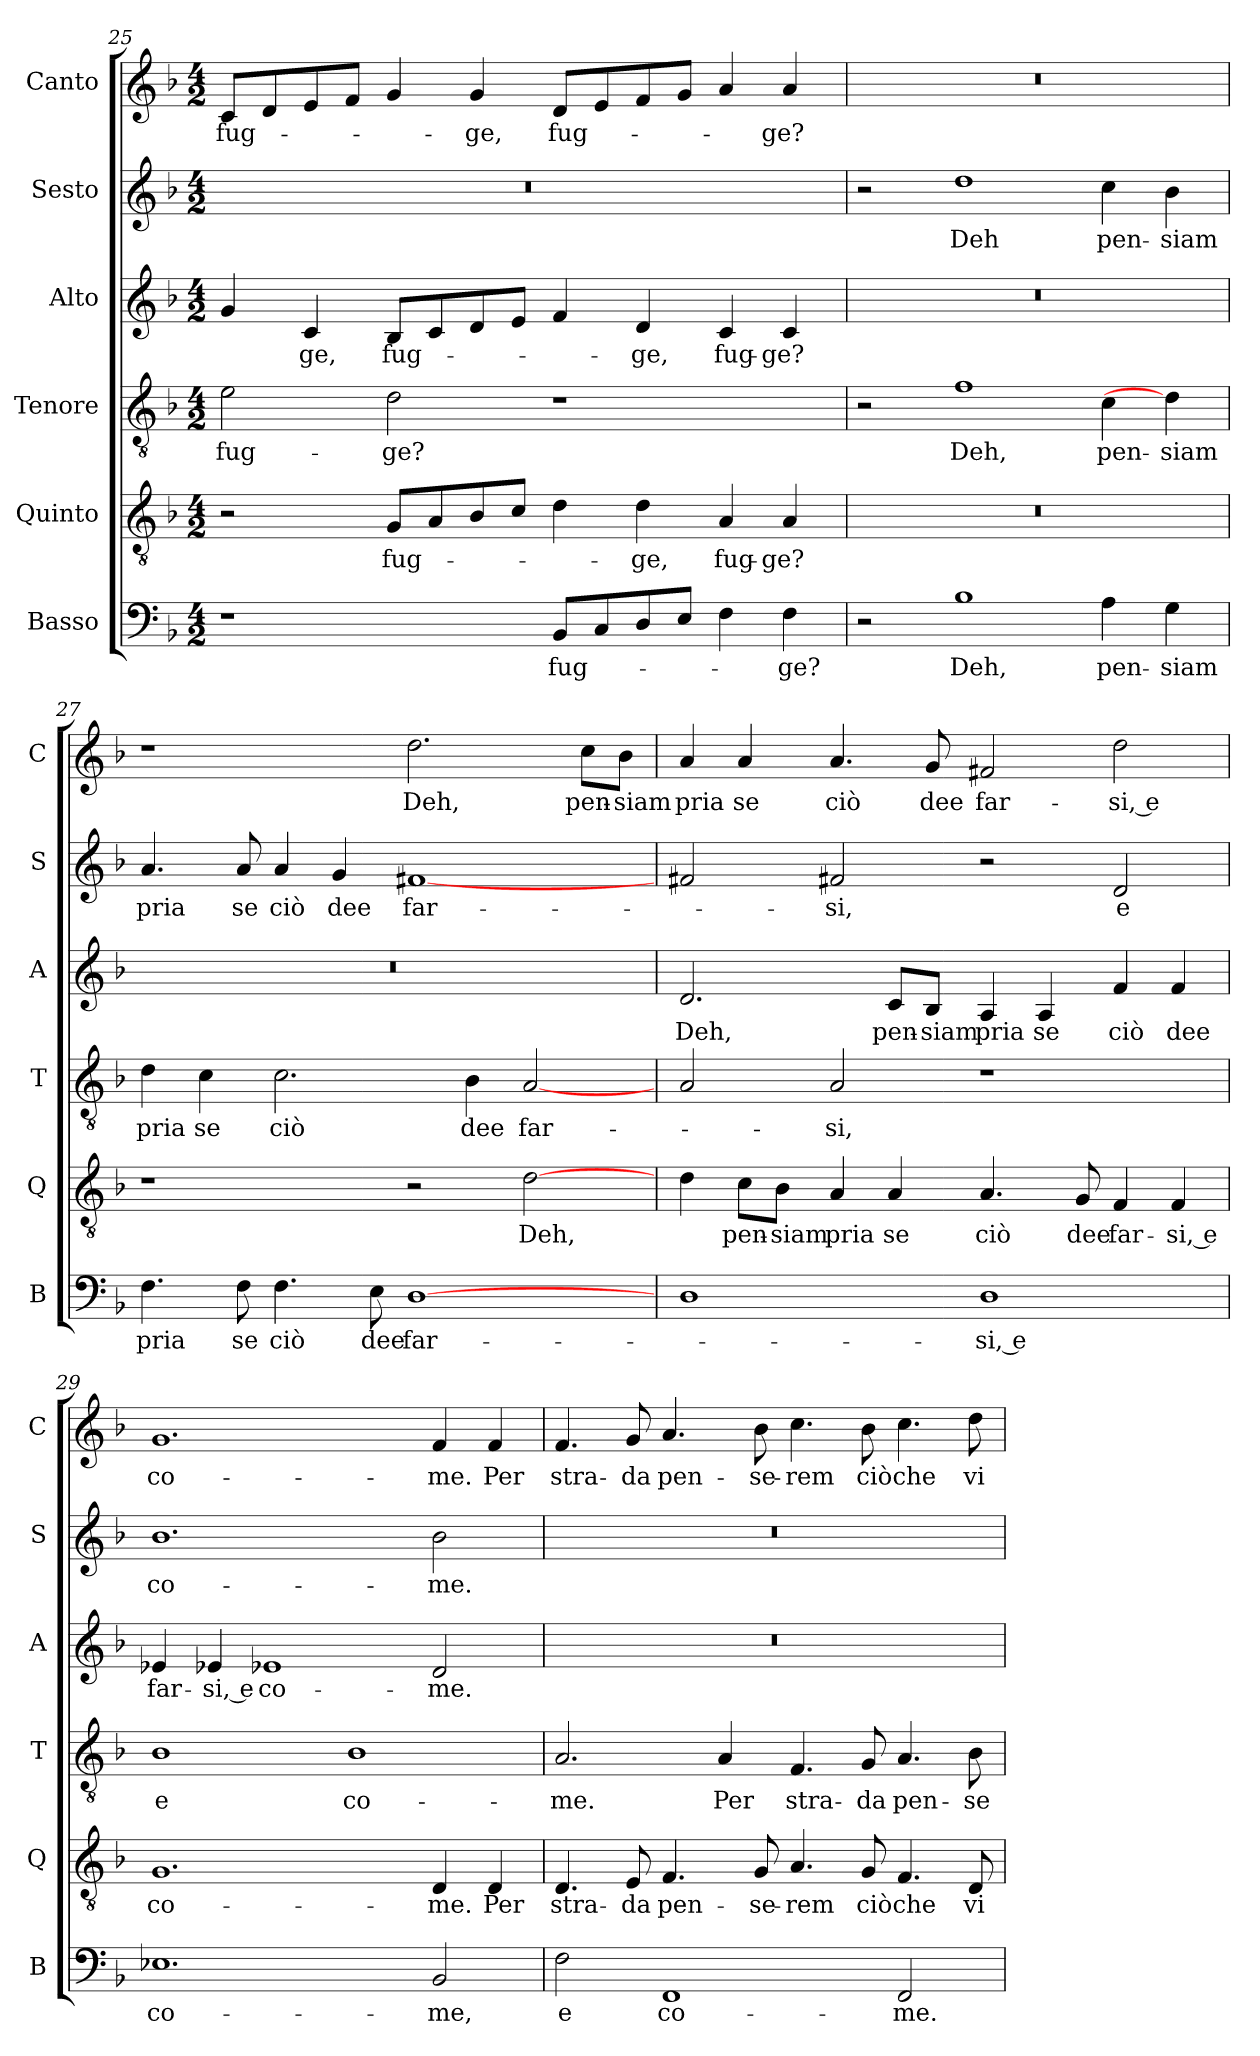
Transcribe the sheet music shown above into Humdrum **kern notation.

**kern	**text	**kern	**text	**kern	**text	**kern	**text	**kern	**text	**kern	**text
*part6	*part6	*part5	*part5	*part4	*part4	*part3	*part3	*part2	*part2	*part1	*part1
*staff6	*staff6	*staff5	*staff5	*staff4	*staff4	*staff3	*staff3	*staff2	*staff2	*staff1	*staff1
*I"Basso	*	*I"Quinto	*	*I"Tenore	*	*I"Alto	*	*I"Sesto	*	*I"Canto	*
*I'B	*	*I'Q	*	*I'T	*	*I'A	*	*I'S	*	*I'C	*
*clefF4	*	*clefGv2	*	*clefGv2	*	*clefG2	*	*clefG2	*	*clefG2	*
*k[b-]	*	*k[b-]	*	*k[b-]	*	*k[b-]	*	*k[b-]	*	*k[b-]	*
*d:	*	*d:	*	*d:	*	*d:	*	*d:	*	*d:	*
*M4/2	*	*M4/2	*	*M4/2	*	*M4/2	*	*M4/2	*	*M4/2	*
=25	=25	=25	=25	=25	=25	=25	=25	=25	=25	=25	=25
1r	.	2r	.	2e	fug-	4g	.	0r	.	8cL	fug-
.	.	.	.	.	.	.	.	.	.	8d	.
.	.	.	.	.	.	4c	-ge,	.	.	8e	.
.	.	.	.	.	.	.	.	.	.	8fJ	.
.	.	8GL	fug-	2d	-ge?	8B-L	fug-	.	.	4g	.
.	.	8A	.	.	.	8c	.	.	.	.	.
.	.	8B-	.	.	.	8d	.	.	.	4g	-ge,
.	.	8cJ	.	.	.	8eJ	.	.	.	.	.
8BB-L	fug-	4d	.	1r	.	4f	.	.	.	8dL	fug-
8C	.	.	.	.	.	.	.	.	.	8e	.
8D	.	4d	-ge,	.	.	4d	-ge,	.	.	8f	.
8EJ	.	.	.	.	.	.	.	.	.	8gJ	.
4F	.	4A	fug-	.	.	4c	fug-	.	.	4a	.
4F	-ge?	4A	-ge?	.	.	4c	-ge?	.	.	4a	-ge?
=26	=26	=26	=26	=26	=26	=26	=26	=26	=26	=26	=26
2r	.	0r	.	2r	.	0r	.	2r	.	0r	.
1B-	Deh,	.	.	1f	Deh,	.	.	1dd	Deh	.	.
4A	pen-	.	.	4c	pen-	.	.	4cc	pen-	.	.
4G	-siam	.	.	4d]	-siam	.	.	4b-	-siam	.	.
=27	=27	=27	=27	=27	=27	=27	=27	=27	=27	=27	=27
4.F	pria	1r	.	4d	pria	0r	.	4.a	pria	1r	.
.	.	.	.	4c	se	.	.	.	.	.	.
8F	se	.	.	.	.	.	.	8a	se	.	.
4.F	ciò	.	.	2.c	ciò	.	.	4a	ciò	.	.
.	.	.	.	.	.	.	.	4g	dee	.	.
8E	dee	.	.	.	.	.	.	.	.	.	.
[1D	far-	2r	.	.	.	.	.	[1f#X	far-	2.dd	Deh,
.	.	.	.	4B-	dee	.	.	.	.	.	.
.	.	[2d	Deh,	[2A	far-	.	.	.	.	.	.
.	.	.	.	.	.	.	.	.	.	8ccL	pen-
.	.	.	.	.	.	.	.	.	.	8b-J	-siam
=28	=28	=28	=28	=28	=28	=28	=28	=28	=28	=28	=28
1D	.	4d	.	2A	.	2.d	Deh,	2f#X	.	4a	pria
.	.	8cL	pen-	.	.	.	.	.	.	4a	se
.	.	8B-J	-siam	.	.	.	.	.	.	.	.
.	.	4A	pria	2A	-si,	.	.	2f#X	-si,	4.a	ciò
.	.	4A	se	.	.	8cL	pen-	.	.	.	.
.	.	.	.	.	.	8B-J	-siam	.	.	8g	dee
1D	-si, e	4.A	ciò	1r	.	4A	pria	2r	.	2f#X	far-
.	.	.	.	.	.	4A	se	.	.	.	.
.	.	8G	dee	.	.	.	.	.	.	.	.
.	.	4F	far-	.	.	4f	ciò	2d	e	2dd	-si, e
.	.	4F	-si, e	.	.	4f	dee	.	.	.	.
=29	=29	=29	=29	=29	=29	=29	=29	=29	=29	=29	=29
1.E-X	co-	1.G	co-	1B-	e	4e-X	far-	1.b-	co-	1.g	co-
.	.	.	.	.	.	4e-X	-si, e	.	.	.	.
.	.	.	.	.	.	1e-X	co-	.	.	.	.
.	.	.	.	1B-	co-	.	.	.	.	.	.
2BB-	-me,	4D	-me.	.	.	2d	-me.	2b-	-me.	4f	-me.
.	.	4D	Per	.	.	.	.	.	.	4f	Per
=30	=30	=30	=30	=30	=30	=30	=30	=30	=30	=30	=30
2F	e	4.D	stra-	2.A	-me.	0r	.	0r	.	4.f	stra-
.	.	8E	-da	.	.	.	.	.	.	8g	-da
1FF	co-	4.F	pen-	.	.	.	.	.	.	4.a	pen-
.	.	.	.	4A	Per	.	.	.	.	.	.
.	.	8G	-se-	.	.	.	.	.	.	8b-	-se-
.	.	4.A	-rem	4.F	stra-	.	.	.	.	4.cc	-rem
.	.	8G	ciò	8G	-da	.	.	.	.	8b-	ciò
2FF	-me.	4.F	che	4.A	pen-	.	.	.	.	4.cc	che
.	.	8D	vi	8B-	-se-	.	.	.	.	8dd	vi
=	=	=	=	=	=	=	=	=	=	=	=
*-	*-	*-	*-	*-	*-	*-	*-	*-	*-	*-	*-
